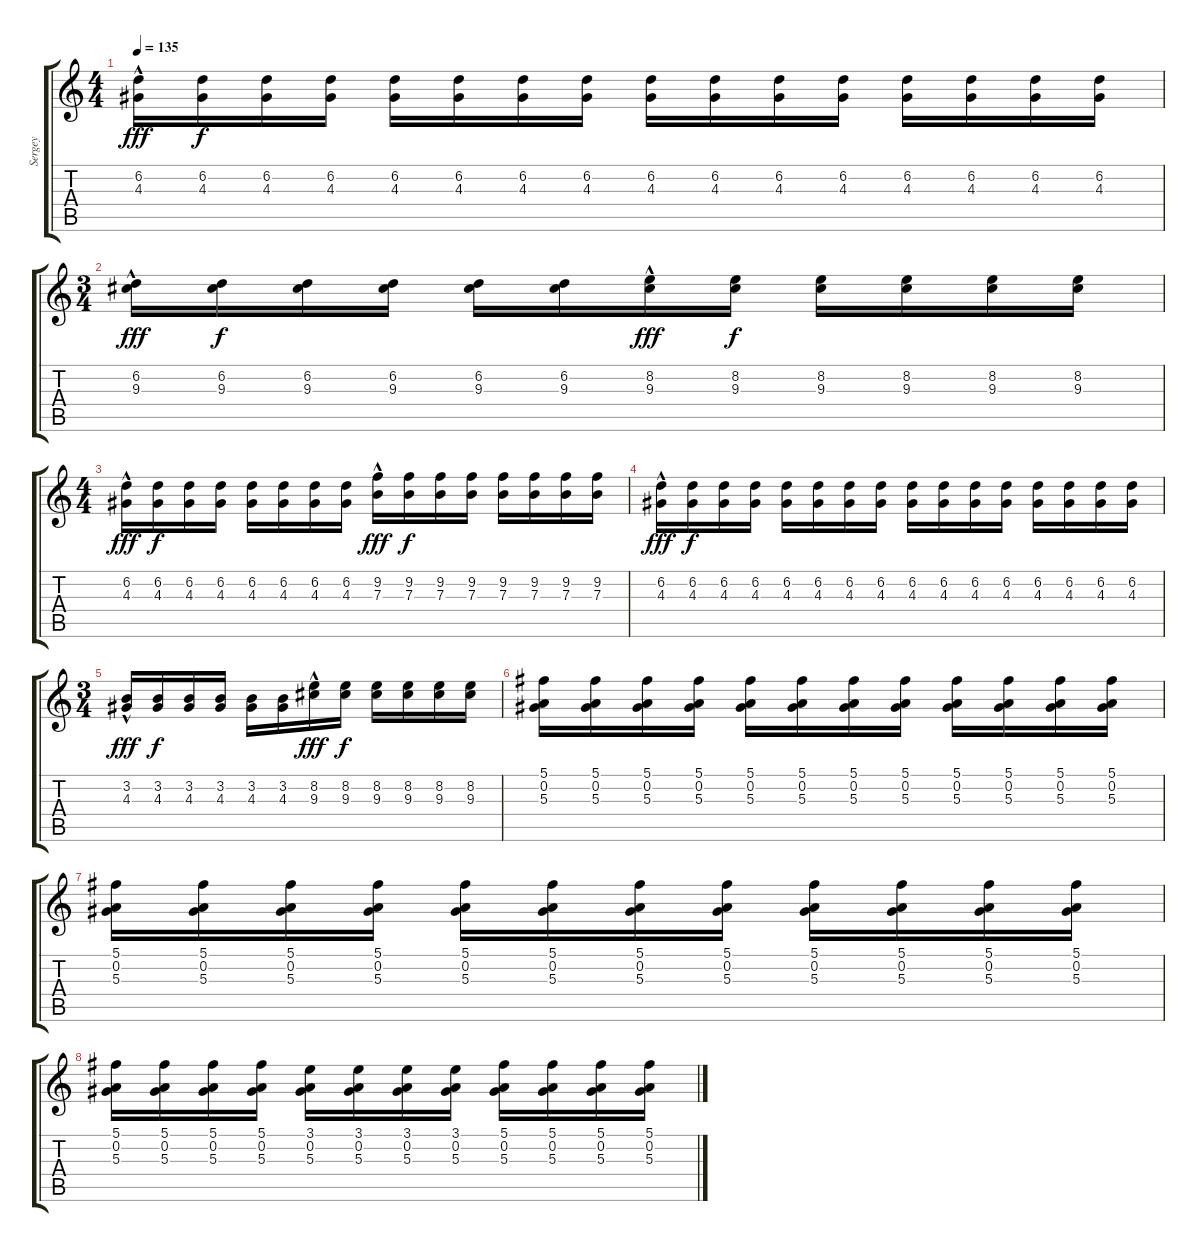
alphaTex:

\track ("Sergey" "Sergey") {instrument distortionguitar}
\staff {score tabs}
\tuning (Db4 Ab3 E3 B2 Gb2 Db2) {hide}
\ts (4 4)
\tempo 135
\clef g2
\ks c
(6.2{hac} 4.3{hac}).16{dy fff} (6.2 4.3).16{dy f} (6.2 4.3).16 (6.2 4.3).16 (6.2 4.3).16 (6.2 4.3).16 (6.2 4.3).16 (6.2 4.3).16 (6.2 4.3).16 (6.2 4.3).16 (6.2 4.3).16 (6.2 4.3).16 (6.2 4.3).16 (6.2 4.3).16 (6.2 4.3).16 (6.2 4.3).16 |
\ts (3 4)
(6.2{hac} 9.3{hac}).16{dy fff} (6.2 9.3).16{dy f} (6.2 9.3).16 (6.2 9.3).16 (6.2 9.3).16 (6.2 9.3).16 (8.2{hac} 9.3{hac}).16{dy fff} (8.2 9.3).16{dy f} (8.2 9.3).16 (8.2 9.3).16 (8.2 9.3).16 (8.2 9.3).16 |
\ts (4 4)
(6.2{hac} 4.3{hac}).16{dy fff} (6.2 4.3).16{dy f} (6.2 4.3).16 (6.2 4.3).16 (6.2 4.3).16 (6.2 4.3).16 (6.2 4.3).16 (6.2 4.3).16 (9.2{hac} 7.3{hac}).16{dy fff} (9.2 7.3).16{dy f} (9.2 7.3).16 (9.2 7.3).16 (9.2 7.3).16 (9.2 7.3).16 (9.2 7.3).16 (9.2 7.3).16 |
(6.2{hac} 4.3{hac}).16{dy fff} (6.2 4.3).16{dy f} (6.2 4.3).16 (6.2 4.3).16 (6.2 4.3).16 (6.2 4.3).16 (6.2 4.3).16 (6.2 4.3).16 (6.2 4.3).16 (6.2 4.3).16 (6.2 4.3).16 (6.2 4.3).16 (6.2 4.3).16 (6.2 4.3).16 (6.2 4.3).16 (6.2 4.3).16 |
\ts (3 4)
(3.2{hac} 4.3{hac}).16{dy fff} (3.2 4.3).16{dy f} (3.2 4.3).16 (3.2 4.3).16 (3.2 4.3).16 (3.2 4.3).16 (8.2{hac} 9.3{hac}).16{dy fff} (8.2 9.3).16{dy f} (8.2 9.3).16 (8.2 9.3).16 (8.2 9.3).16 (8.2 9.3).16 |
(5.1 0.2 5.3).16 (5.1 0.2 5.3).16 (5.1 0.2 5.3).16 (5.1 0.2 5.3).16 (5.1 0.2 5.3).16 (5.1 0.2 5.3).16 (5.1 0.2 5.3).16 (5.1 0.2 5.3).16 (5.1 0.2 5.3).16 (5.1 0.2 5.3).16 (5.1 0.2 5.3).16 (5.1 0.2 5.3).16 |
(5.1 0.2 5.3).16 (5.1 0.2 5.3).16 (5.1 0.2 5.3).16 (5.1 0.2 5.3).16 (5.1 0.2 5.3).16 (5.1 0.2 5.3).16 (5.1 0.2 5.3).16 (5.1 0.2 5.3).16 (5.1 0.2 5.3).16 (5.1 0.2 5.3).16 (5.1 0.2 5.3).16 (5.1 0.2 5.3).16 |
(5.1 0.2 5.3).16 (5.1 0.2 5.3).16 (5.1 0.2 5.3).16 (5.1 0.2 5.3).16 (3.1 0.2 5.3).16 (3.1 0.2 5.3).16 (3.1 0.2 5.3).16 (3.1 0.2 5.3).16 (5.1 0.2 5.3).16 (5.1 0.2 5.3).16 (5.1 0.2 5.3).16 (5.1 0.2 5.3).16
